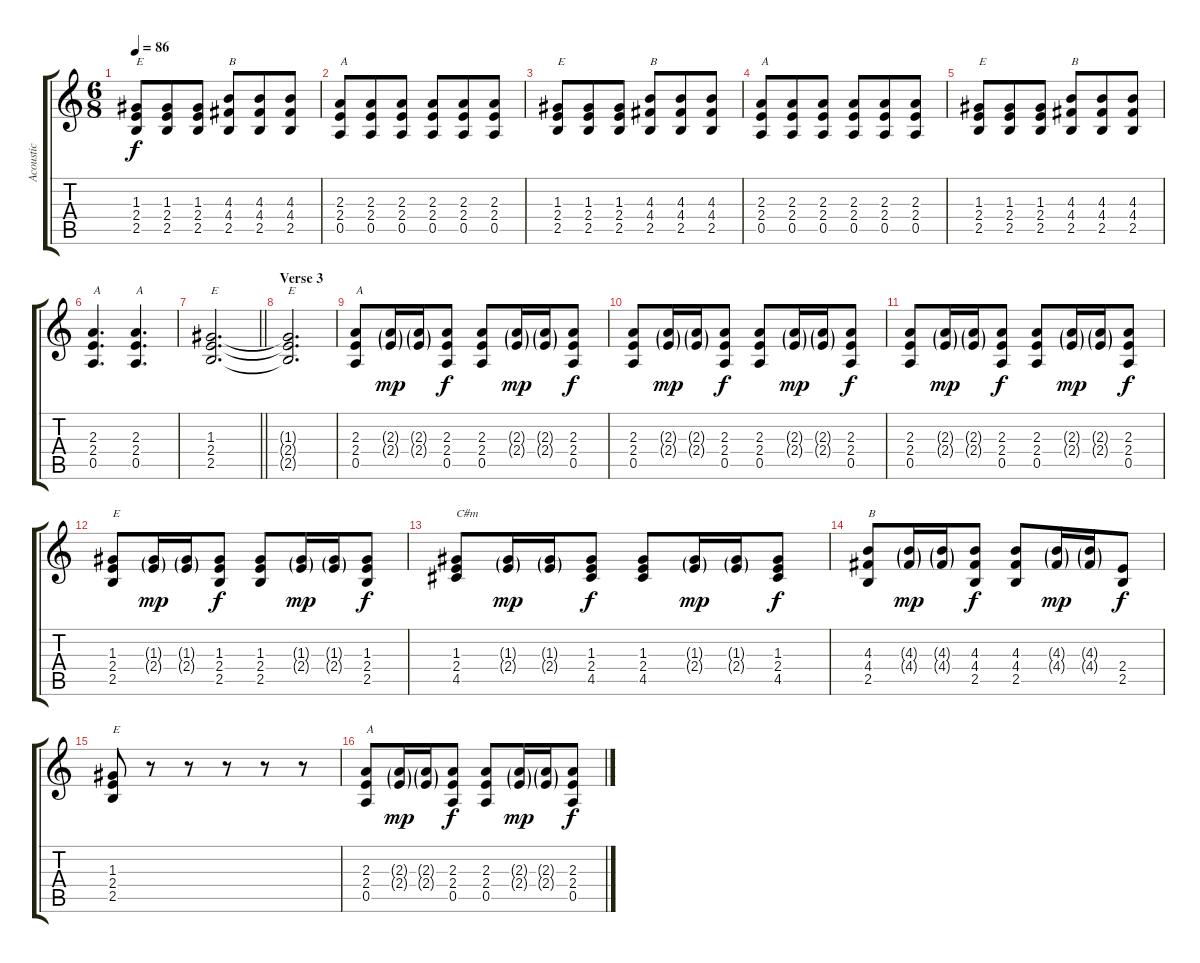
\track ("Acoustic" "Acoustic") {instrument acousticguitarsteel}
\staff {score tabs}
\tuning (E4 B3 G3 D3 A2 E2) {hide}
\ts (6 8)
\tempo 86
\clef g2
\ks c
(1.3 2.4 2.5).8{txt "E" dy f} (1.3 2.4 2.5).8 (1.3 2.4 2.5).8 (4.3 4.4 2.5).8{txt "B"} (4.3 4.4 2.5).8 (4.3 4.4 2.5).8 |
(2.3 2.4 0.5).8{txt "A"} (2.3 2.4 0.5).8 (2.3 2.4 0.5).8 (2.3 2.4 0.5).8 (2.3 2.4 0.5).8 (2.3 2.4 0.5).8 |
(1.3 2.4 2.5).8{txt "E"} (1.3 2.4 2.5).8 (1.3 2.4 2.5).8 (4.3 4.4 2.5).8{txt "B"} (4.3 4.4 2.5).8 (4.3 4.4 2.5).8 |
(2.3 2.4 0.5).8{txt "A"} (2.3 2.4 0.5).8 (2.3 2.4 0.5).8 (2.3 2.4 0.5).8 (2.3 2.4 0.5).8 (2.3 2.4 0.5).8 |
(1.3 2.4 2.5).8{txt "E"} (1.3 2.4 2.5).8 (1.3 2.4 2.5).8 (4.3 4.4 2.5).8{txt "B"} (4.3 4.4 2.5).8 (4.3 4.4 2.5).8 |
(2.3 2.4 0.5).4{d txt "A"} (2.3 2.4 0.5).4{d txt "A"} |
\barLineRight lightlight
(1.3 2.4 2.5).2{d txt "E"} |
\section ("" "Verse 3")
(1.3{t} 2.4{t} 2.5{t}).2{d txt "E"} |
(2.3 2.4 0.5).8{txt "A"} (2.3{g} 2.4{g}).16{dy mp} (2.3{g} 2.4{g}).16 (2.3 2.4 0.5).8{dy f} (2.3 2.4 0.5).8 (2.3{g} 2.4{g}).16{dy mp} (2.3{g} 2.4{g}).16 (2.3 2.4 0.5).8{dy f} |
(2.3 2.4 0.5).8 (2.3{g} 2.4{g}).16{dy mp} (2.3{g} 2.4{g}).16 (2.3 2.4 0.5).8{dy f} (2.3 2.4 0.5).8 (2.3{g} 2.4{g}).16{dy mp} (2.3{g} 2.4{g}).16 (2.3 2.4 0.5).8{dy f} |
(2.3 2.4 0.5).8 (2.3{g} 2.4{g}).16{dy mp} (2.3{g} 2.4{g}).16 (2.3 2.4 0.5).8{dy f} (2.3 2.4 0.5).8 (2.3{g} 2.4{g}).16{dy mp} (2.3{g} 2.4{g}).16 (2.3 2.4 0.5).8{dy f} |
(1.3 2.4 2.5).8{txt "E"} (1.3{g} 2.4{g}).16{dy mp} (1.3{g} 2.4{g}).16 (1.3 2.4 2.5).8{dy f} (1.3 2.4 2.5).8 (1.3{g} 2.4{g}).16{dy mp} (1.3{g} 2.4{g}).16 (1.3 2.4 2.5).8{dy f} |
(1.3 2.4 4.5).8{txt "C#m"} (1.3{g} 2.4{g}).16{dy mp} (1.3{g} 2.4{g}).16 (1.3 2.4 4.5).8{dy f} (1.3 2.4 4.5).8 (1.3{g} 2.4{g}).16{dy mp} (1.3{g} 2.4{g}).16 (1.3 2.4 4.5).8{dy f} |
(4.3 4.4 2.5).8{txt "B"} (4.3{g} 4.4{g}).16{dy mp} (4.3{g} 4.4{g}).16 (4.3 4.4 2.5).8{dy f} (4.3 4.4 2.5).8 (4.3{g} 4.4{g}).16{dy mp} (4.3{g} 4.4{g}).16 (2.4 2.5).8{dy f} |
(1.3 2.4 2.5).8{txt "E"} r.8 r.8 r.8 r.8 r.8 |
(2.3 2.4 0.5).8{txt "A"} (2.3{g} 2.4{g}).16{dy mp} (2.3{g} 2.4{g}).16 (2.3 2.4 0.5).8{dy f} (2.3 2.4 0.5).8 (2.3{g} 2.4{g}).16{dy mp} (2.3{g} 2.4{g}).16 (2.3 2.4 0.5).8{dy f}
